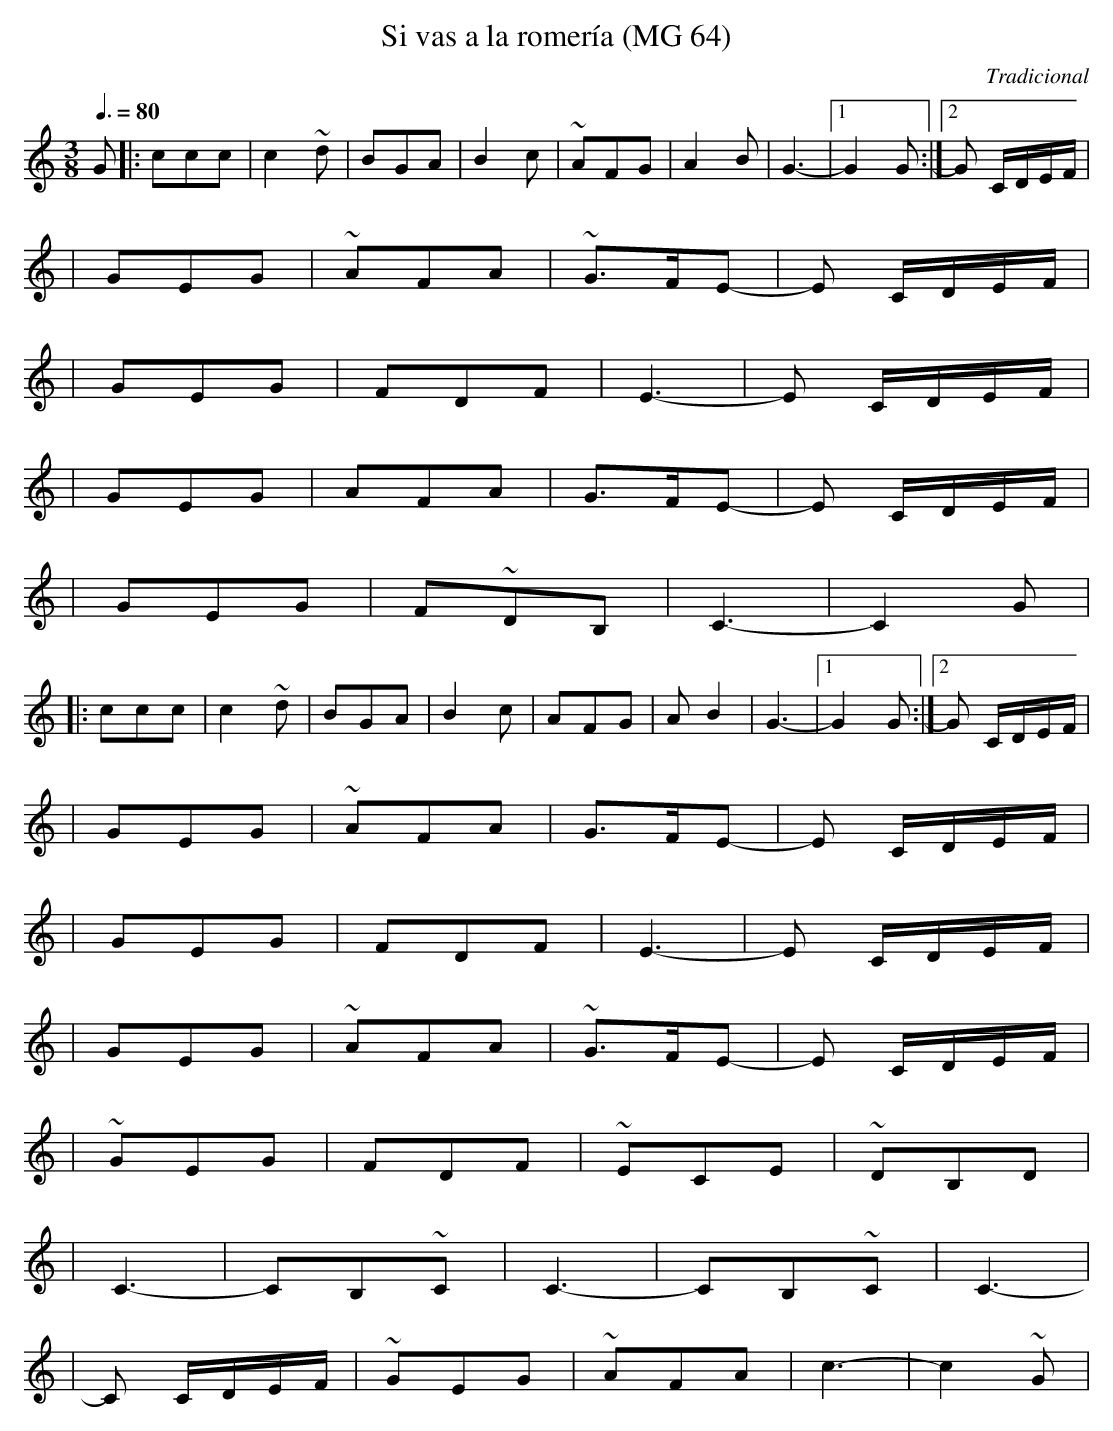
X:1
T:Si vas a la romería (MG 64)
C:Tradicional
M:3/8
L:1/8
Q:3/8=80
E:Comp.
K:C
G|: ccc|c2 ~d|BGA|B2 c|~AFG|A2 B|G3-|[1 G2 G :|[2 G C/D/E/F/|
|GEG|~AFA|~G>FE-|E C/D/E/F/|
|GEG|FDF|E3-|E C/D/E/F/|
|GEG|AFA|G>FE-|E C/D/E/F/|
|GEG|F~DB,|C3-|C2 G|
|: ccc|c2 ~d|BGA|B2 c|AFG|A B2|G3-|[1 G2 G :|[2 G C/D/E/F/|
|GEG|~AFA|G>FE-|E C/D/E/F/|
|GEG|FDF|E3-|E C/D/E/F/|
|GEG|~AFA|~G>FE-|E C/D/E/F/|
|~GEG|FDF|~ECE|~DB,D|
|C3-|CB,~C|C3-|CB,~C|C3-|
|C C/D/E/F/|~GEG|~AFA|c3-|c2 ~G|
